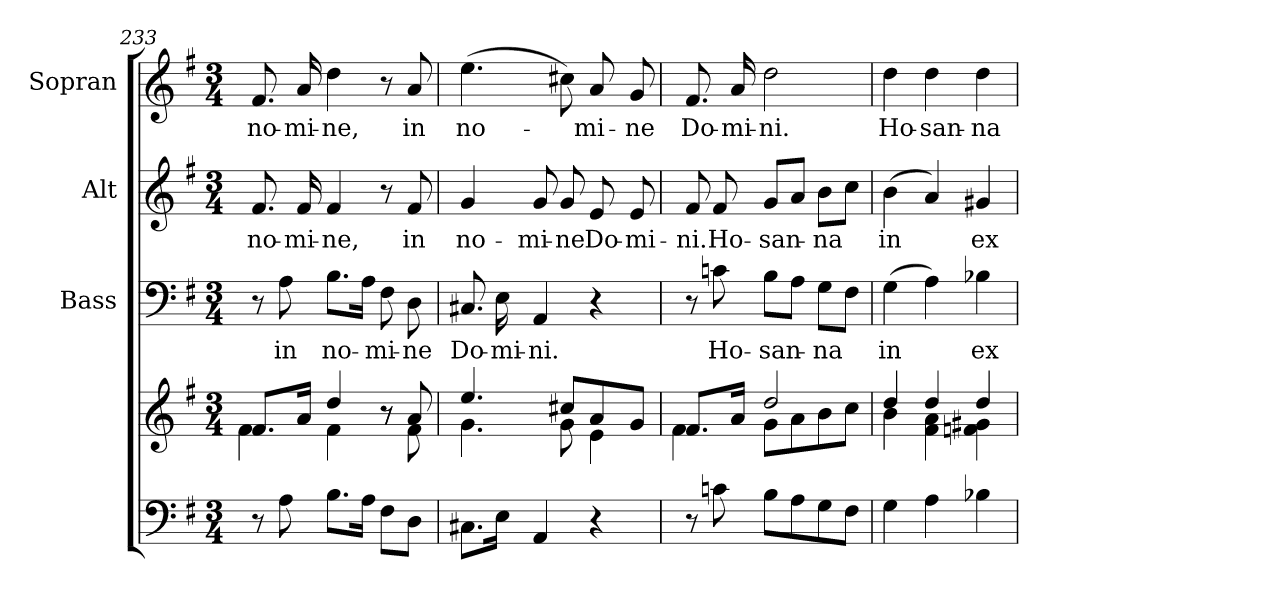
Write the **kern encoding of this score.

**kern	**kern	**kern	**text	**kern	**text	**kern	**text
*part4	*part4	*part3	*part3	*part2	*part2	*part1	*part1
*staff5	*staff4	*staff3	*staff3	*staff2	*staff2	*staff1	*staff1
*	*	*I"Bass	*	*I"Alt	*	*I"Sopran	*
*	*	*I'B.	*	*I'A.	*	*I'S.	*
*clefF4	*clefG2	*clefF4	*	*clefG2	*	*clefG2	*
*k[f#]	*k[f#]	*k[f#]	*	*k[f#]	*	*k[f#]	*
*G:	*G:	*G:	*	*G:	*	*G:	*
*M3/4	*M3/4	*M3/4	*	*M3/4	*	*M3/4	*
=233	=233	=233	=233	=233	=233	=233	=233
*	*^	*	*	*	*	*	*
!	!	!	!	!	!	!LO:LY:b	!	!LO:LY:b
8r	8.f#/L	4f#\	8r	.	8.f#/	no-	8.f#/	no-
!	!	!	!	!LO:LY:b	!	!	!	!
8A\	.	.	8A\	in	.	.	.	.
!	!	!	!	!	!	!LO:LY:b	!	!LO:LY:b
.	16a/Jk	.	.	.	16f#/	-mi-	16a/	-mi-
!	!	!	!	!LO:LY:b	!	!LO:LY:b	!	!LO:LY:b
8.B\L	4dd/	4f#\	8.B\L	no-	4f#/	-ne,	4dd\	-ne,
16A\Jk	.	.	16A\Jk	.	.	.	.	.
!	!	!	!	!LO:LY:b	!	!	!	!
8F#\L	8ra	8ra	8F#\	-mi-	8r	.	8r	.
!	!	!	!	!LO:LY:b	!	!LO:LY:b	!	!LO:LY:b
8D\J	8a/	8f#\	8D\	-ne	8f#/	in	8a/	in
=234	=234	=234	=234	=234	=234	=234	=234	=234
!	!	!	!	!LO:LY:b	!	!LO:LY:b	!	!LO:LY:b
8.C#X\L	4.ee/	4.g\	8.C#X/	Do-	4g/	no-	(>4.ee\	no-
!	!	!	!	!LO:LY:b	!	!	!	!
16E\Jk	.	.	16E\	-mi-	.	.	.	.
!	!	!	!	!LO:LY:b	!	!LO:LY:b	!	!
4AA/	.	.	4AA/	-ni.	8g/	-mi-	.	.
!	!	!	!	!	!	!LO:LY:b	!	!
.	8cc#X/L	8g\	.	.	8g/	-ne	8cc#X\)	.
!	!	!	!	!	!	!LO:LY:b	!	!LO:LY:b
4r	8a/	4e\	4r	.	8e/	Do-	8a/	-mi-
!	!	!	!	!	!	!LO:LY:b	!	!LO:LY:b
.	8g/J	.	.	.	8e/	-mi-	8g/	-ne
=235	=235	=235	=235	=235	=235	=235	=235	=235
!	!	!	!	!	!	!LO:LY:b	!	!LO:LY:b
8r	8.f#/L	4f#\	8r	.	8f#/	-ni.	8.f#/	Do-
!	!	!	!	!LO:LY:b	!	!LO:LY:b	!	!
8cn\	.	.	8cn\	Ho-	8f#/	Ho-	.	.
!	!	!	!	!	!	!	!	!LO:LY:b
.	16a/Jk	.	.	.	.	.	16a/	-mi-
!	!	!	!	!LO:LY:b	!	!LO:LY:b	!	!LO:LY:b
8B\L	2dd/	8g\L	8B\L	-san-	8g/L	-san-	2dd\	-ni.
8A\	.	8a\	8A\J	.	8a/J	.	.	.
!	!	!	!	!LO:LY:b	!	!LO:LY:b	!	!
8G\	.	8b\	8G\L	-na	8b\L	-na	.	.
8F#\J	.	8cc\J	8F#\J	.	8cc\J	.	.	.
=236	=236	=236	=236	=236	=236	=236	=236	=236
!	!	!	!	!LO:LY:b	!	!LO:LY:b	!	!LO:LY:b
4G\	4dd/	4b\	(>4G\	in	(>4b\	in	4dd\	Ho-
!	!	!	!	!	!	!	!	!LO:LY:b
4A\	4dd/	4f#\ 4a\	4A\)	.	4a/)	.	4dd\	-san-
!	!	!	!	!LO:LY:b	!	!LO:LY:b	!	!LO:LY:b
4B-X\	4dd/	4fn\ 4g#X\	4B-X\	ex-	4g#X/	ex-	4dd\	-na
*	*v	*v	*	*	*	*	*	*
=	=	=	=	=	=	=	=
*-	*-	*-	*-	*-	*-	*-	*-
